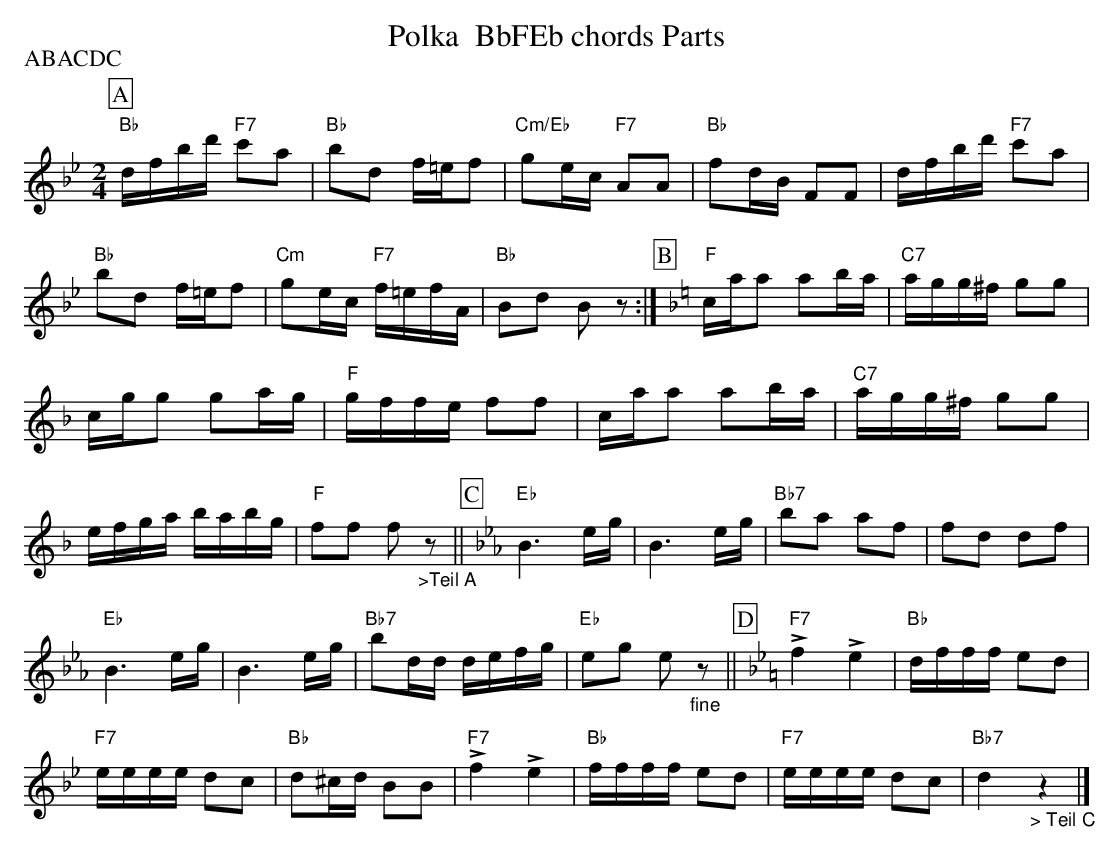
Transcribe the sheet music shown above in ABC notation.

X:1
T: Polka  BbFEb chords Parts
P:ABACDC
M:2/4
L:1/16
K:Bb %%MIDI gchordon
[P:A] "Bb"dfbd' "F7"c'2a2 | "Bb"b2d2 f=ef2 | "Cm/Eb"g2ec "F7"A2A2 | "Bb"f2dB F2F2 | dfbd' "F7"c'2a2 |
"Bb"b2d2 f=ef2 | "Cm"g2ec "F7"f=efA | "Bb"B2d2 B2z2 :| [P:B] [K:F] "F"caa2 a2ba | "C7"agg^f g2g2 |
cgg2 g2ag | "F"gffe f2f2 | caa2 a2ba | "C7"agg^f g2g2 |
efga babg | "F"f2f2 f2"_>Teil A"z2 || [P:C] [K:Eb] "Eb"B6 eg | B6 eg | "Bb7"b2a2 a2f2 | f2d2 d2f2 |
"Eb"B6eg | B6eg | "Bb7"b2dd defg | "Eb"e2g2 e2"_fine"z2 || [P:D] [K:Bb] "F7"!>!f4 !>!e4 | "Bb"dfff e2d2 |
"F7"eeee d2c2 | "Bb"d2^cd B2B2 | "F7"!>!f4 !>!e4 | "Bb"ffff e2d2 | "F7"eeee d2c2 | "Bb7"d4"_> Teil C"z4 |]
